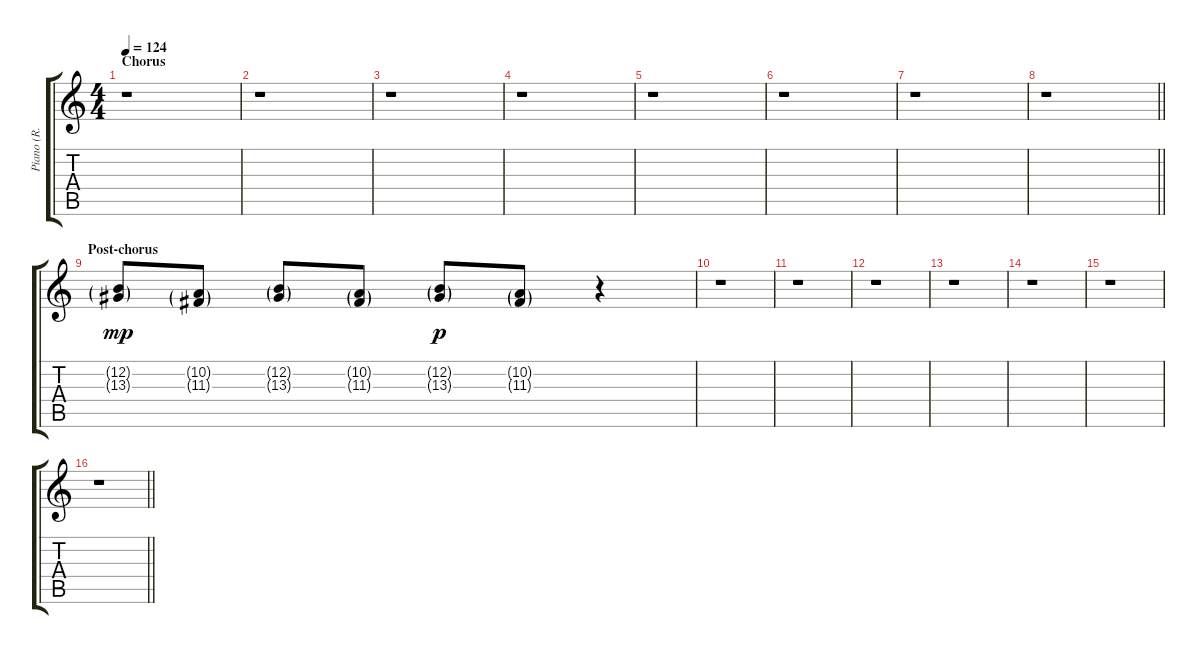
\track ("Piano (R. Hand)" "Piano (R. ") {instrument acousticgrandpiano}
\staff {score tabs}
\tuning (E4 B3 G3 D3 A2 E2) {hide}
\ts (4 4)
\section ("" "Chorus")
\tempo 124
\clef g2
\ks c
r.1{dy f} |
r.1 |
r.1 |
r.1 |
r.1 |
r.1 |
r.1 |
\barLineRight lightlight
r.1 |
\section ("" "Post-chorus")
(12.2{g} 13.3{g}).8{dy mp} (10.2{g} 11.3{g}).8 (12.2{g} 13.3{g}).8 (10.2{g} 11.3{g}).8 (12.2{g} 13.3{g}).8{dy p} (10.2{g} 11.3{g}).8 r.4 |
r.1 |
r.1 |
r.1 |
r.1 |
r.1 |
r.1 |
\barLineRight lightlight
r.1
